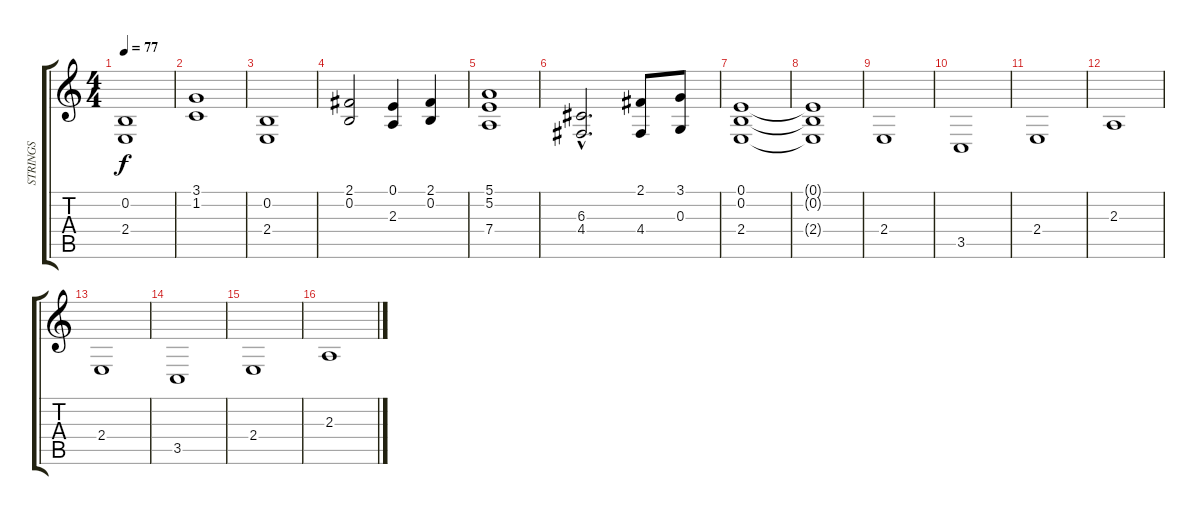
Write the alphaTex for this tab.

\track (" STRINGS " " STRINGS ") {instrument stringensemble2}
\staff {score tabs}
\tuning (E4 B3 G3 D3 A2 E2) {hide}
\ts (4 4)
\tempo 77
\clef g2
\ks c
(0.2 2.4).1{dy f} |
(3.1 1.2).1 |
(0.2 2.4).1 |
(2.1 0.2).2 (0.1 2.3).4 (2.1 0.2).4 |
(5.1 5.2 7.4).1 |
(6.3{hac} 4.4{hac}).2{d} (2.1 4.4).8 (3.1 0.3).8 |
(0.1 0.2 2.4).1 |
(0.1{t} 0.2{t} 2.4{t}).1 |
2.4.1 |
3.5.1 |
2.4.1 |
2.3.1 |
2.4.1 |
3.5.1 |
2.4.1 |
2.3.1
